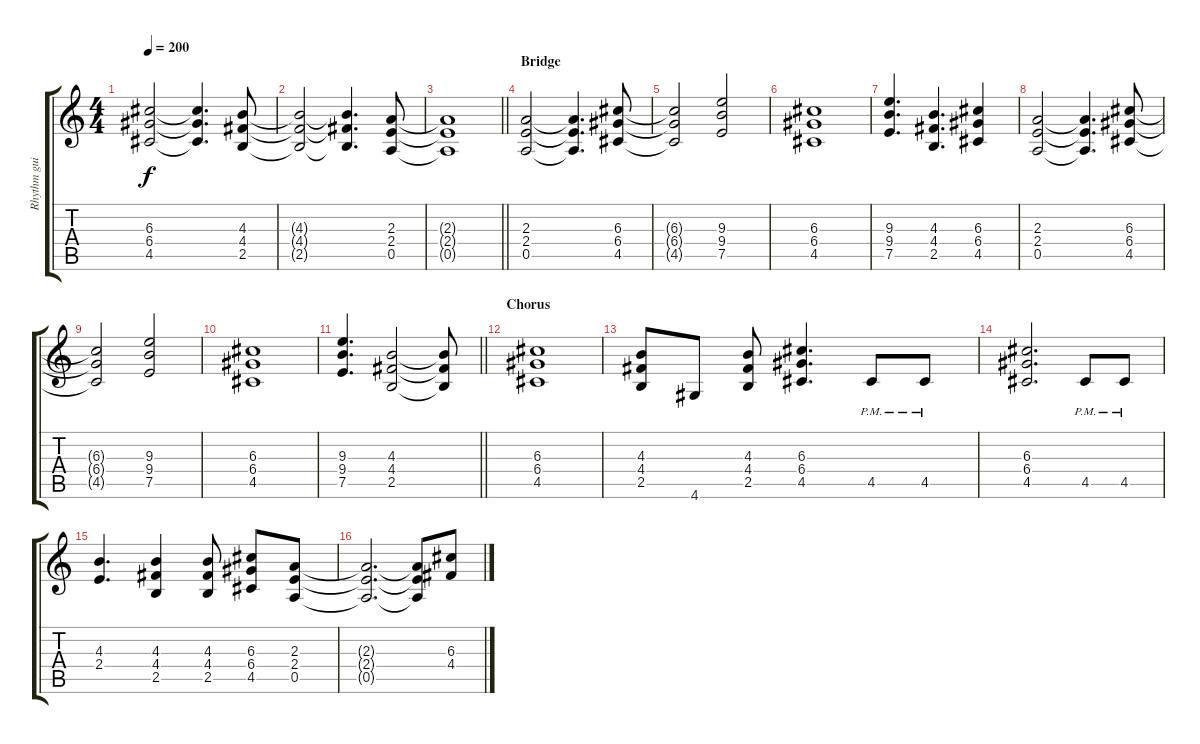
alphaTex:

\track ("Rhythm guitar 2" "Rhythm gui") {instrument distortionguitar}
\staff {score tabs}
\tuning (E4 B3 G3 D3 A2 E2) {hide}
\ts (4 4)
\tempo 200
\clef g2
\ks c
(6.3{t} 6.4{t} 4.5{t}).2{dy f} (6.3{t} 6.4{t} 4.5{t}).4{d} (4.3 4.4 2.5).8 |
(4.3{t} 4.4{t} 2.5{t}).2 (4.3{t} 4.4{t} 2.5{t}).4{d} (2.3 2.4 0.5).8 |
\barLineRight lightlight
(2.3{t} 2.4{t} 0.5{t}).1 |
\section ("" "Bridge")
(2.3 2.4 0.5).2 (2.3{t} 2.4{t} 0.5{t}).4{d} (6.3 6.4 4.5).8 |
(6.3{t} 6.4{t} 4.5{t}).2 (9.3 9.4 7.5).2 |
(6.3 6.4 4.5).1 |
(9.3 9.4 7.5).4{d} (4.3 4.4 2.5).4{d} (6.3 6.4 4.5).4 |
(2.3 2.4 0.5).2 (2.3{t} 2.4{t} 0.5{t}).4{d} (6.3 6.4 4.5).8 |
(6.3{t} 6.4{t} 4.5{t}).2 (9.3 9.4 7.5).2 |
(6.3 6.4 4.5).1 |
\barLineRight lightlight
(9.3 9.4 7.5).4{d} (4.3 4.4 2.5).2 (4.3{t} 4.4{t} 2.5{t}).8 |
\section ("" "Chorus")
(6.3 6.4 4.5).1 |
(4.3 4.4 2.5).8 4.6.8 (4.3 4.4 2.5).8 (6.3 6.4 4.5).4{d} 4.5{pm}.8 4.5{pm}.8 |
(6.3 6.4 4.5).2{d} 4.5{pm}.8 4.5{pm}.8 |
(4.3 2.4).4{d} (4.3 4.4 2.5).4 (4.3 4.4 2.5).8 (6.3 6.4 4.5).8 (2.3 2.4 0.5).8 |
(2.3{t} 2.4{t} 0.5{t}).2{d} (2.3{t} 2.4{t} 0.5{t}).8 (6.3 4.4).8
